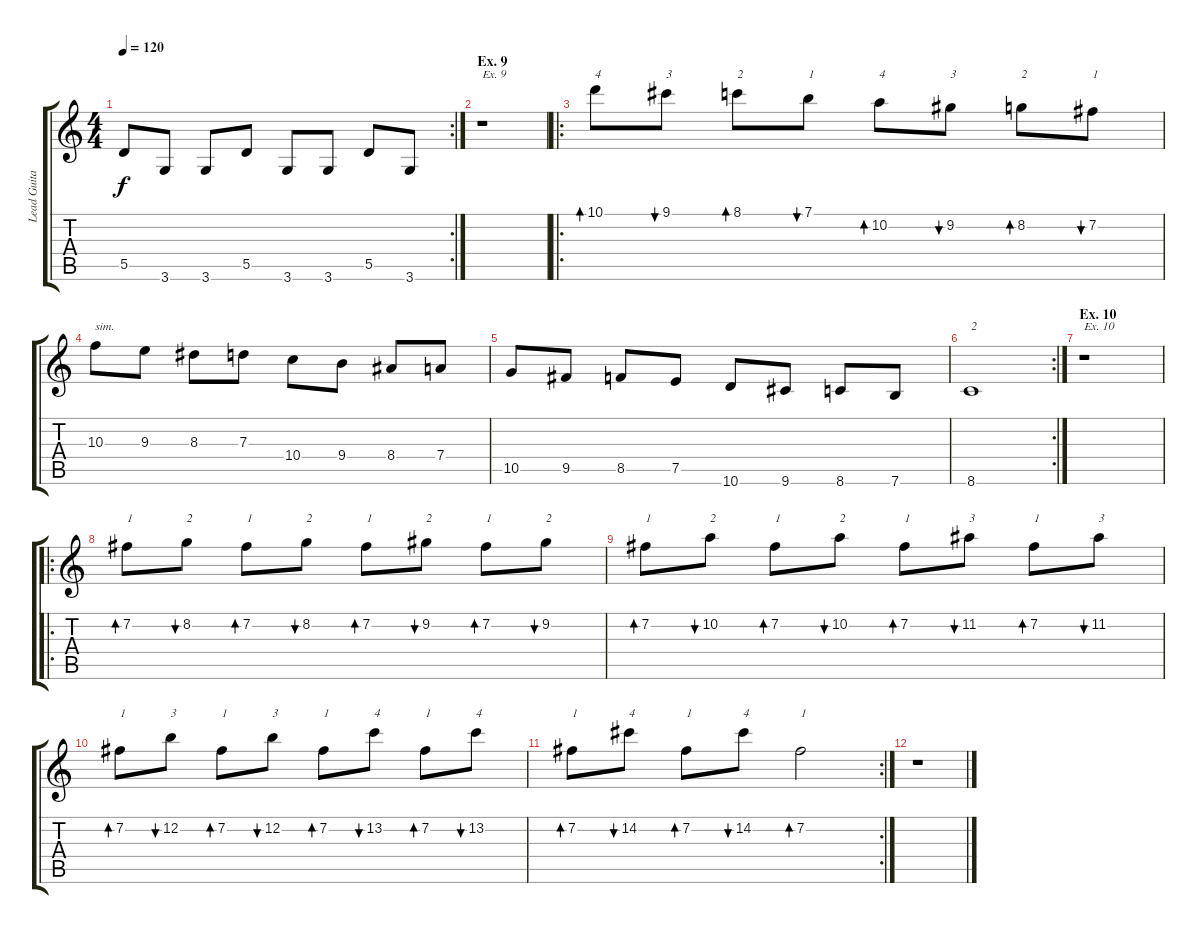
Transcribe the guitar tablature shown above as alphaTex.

\track ("Lead Guitar (Learn It)" "Lead Guita") {instrument distortionguitar}
\staff {score tabs}
\tuning (E4 B3 G3 D3 A2 E2) {hide}
\rc 2
\ts (4 4)
\tempo 120
\clef g2
\ks c
5.5.8{dy f} 3.6.8 3.6.8 5.5.8 3.6.8 3.6.8 5.5.8 3.6.8 |
\section ("" "Ex. 9")
r.1{txt "Ex. 9"} |
\ro
10.1.8{bd 60 txt "4" instrument distortionguitar} 9.1.8{bu 60 txt "3"} 8.1.8{bd 60 txt "2"} 7.1.8{bu 60 txt "1"} 10.2.8{bd 60 txt "4"} 9.2.8{bu 60 txt "3"} 8.2.8{bd 60 txt "2"} 7.2.8{bu 60 txt "1"} |
10.3.8{txt "sim."} 9.3.8 8.3.8 7.3.8 10.4.8 9.4.8 8.4.8 7.4.8 |
10.5.8 9.5.8 8.5.8 7.5.8 10.6.8 9.6.8 8.6.8 7.6.8 |
\rc 2
8.6.1{txt "2"} |
\section ("" "Ex. 10")
r.1{txt "Ex. 10"} |
\ro
7.2.8{bd 60 txt "1" instrument electricguitarmuted} 8.2.8{bu 60 txt "2"} 7.2.8{bd 60 txt "1"} 8.2.8{bu 60 txt "2"} 7.2.8{bd 60 txt "1"} 9.2.8{bu 60 txt "2"} 7.2.8{bd 60 txt "1"} 9.2.8{bu 60 txt "2"} |
7.2.8{bd 60 txt "1"} 10.2.8{bu 60 txt "2"} 7.2.8{bd 60 txt "1"} 10.2.8{bu 60 txt "2"} 7.2.8{bd 60 txt "1"} 11.2.8{bu 60 txt "3"} 7.2.8{bd 60 txt "1"} 11.2.8{bu 60 txt "3"} |
7.2.8{bd 60 txt "1"} 12.2.8{bu 60 txt "3"} 7.2.8{bd 60 txt "1"} 12.2.8{bu 60 txt "3"} 7.2.8{bd 60 txt "1"} 13.2.8{bu 60 txt "4"} 7.2.8{bd 60 txt "1"} 13.2.8{bu 60 txt "4"} |
\rc 2
7.2.8{bd 60 txt "1"} 14.2.8{bu 60 txt "4"} 7.2.8{bd 60 txt "1"} 14.2.8{bu 60 txt "4"} 7.2.2{bd 60 txt "1"} |
r.1
